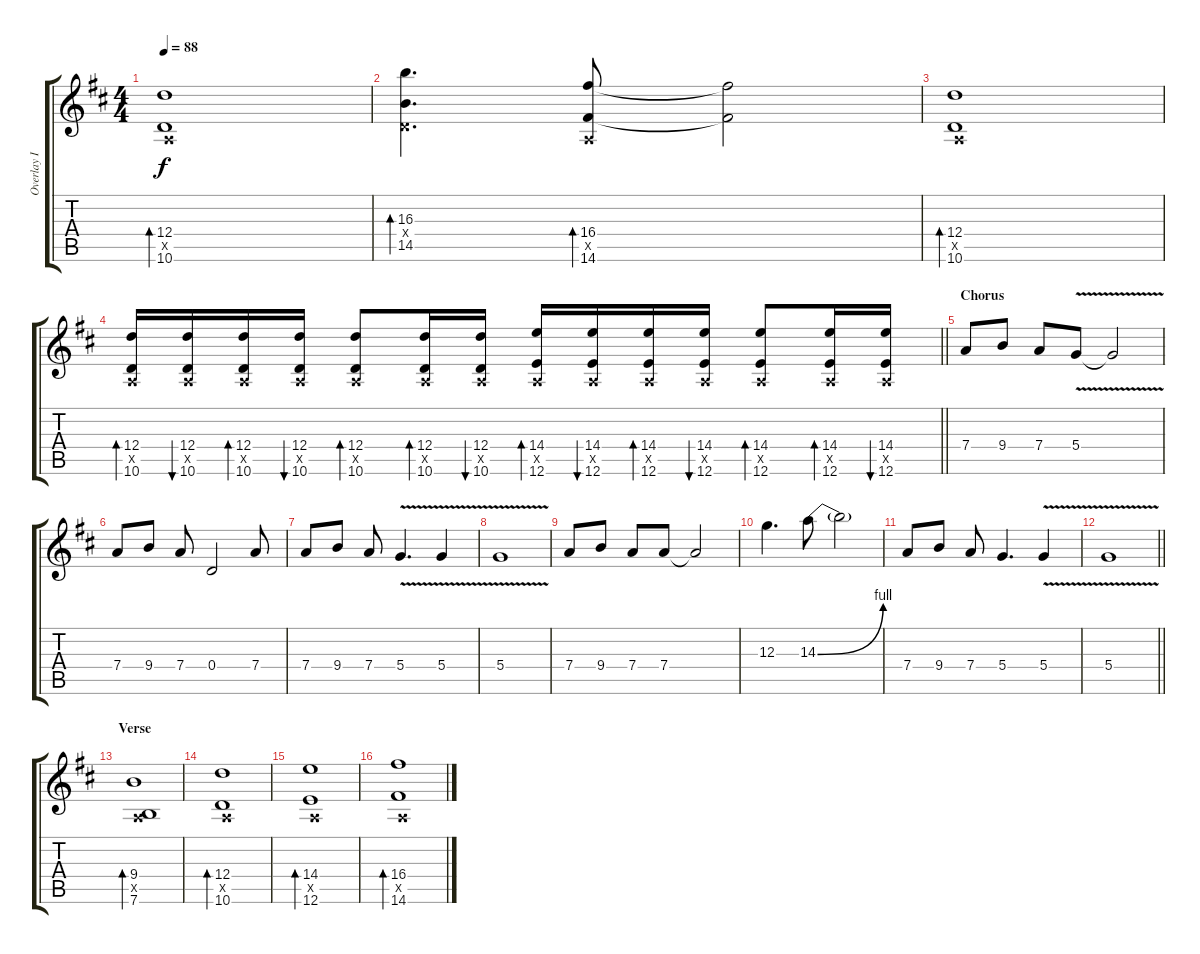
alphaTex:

\track ("Overlay I" "Overlay I") {instrument distortionguitar}
\staff {score tabs}
\tuning (E4 B3 G3 D3 A2 E2) {hide}
\ts (4 4)
\tempo 88
\clef g2
\ks bminor
(12.4 0.5{x} 10.6).1{bd 60 dy f} |
(16.3 0.4{x} 14.5).4{d bd 60} (16.4 0.5{x} 14.6).8{bd 60} (16.4{t} 14.6{t}).2 |
(12.4 0.5{x} 10.6).1{bd 60} |
\barLineRight lightlight
(12.4 0.5{x} 10.6).16{bd 60} (12.4 0.5{x} 10.6).16{bu 60} (12.4 0.5{x} 10.6).16{bd 60} (12.4 0.5{x} 10.6).16{bu 60} (12.4 0.5{x} 10.6).8{bd 60} (12.4 0.5{x} 10.6).16{bd 60} (12.4 0.5{x} 10.6).16{bu 60} (14.4 0.5{x} 12.6).16{bd 60} (14.4 0.5{x} 12.6).16{bu 60} (14.4 0.5{x} 12.6).16{bd 60} (14.4 0.5{x} 12.6).16{bu 60} (14.4 0.5{x} 12.6).8{bd 60} (14.4 0.5{x} 12.6).16{bd 60} (14.4 0.5{x} 12.6).16{bu 60} |
\section ("" "Chorus")
7.4.8 9.4.8 7.4.8 5.4{v}.8 5.4{t}.2 |
7.4.8 9.4.8 7.4.8 0.4.2 7.4.8 |
7.4.8 9.4.8 7.4.8 5.4{v}.4{d} 5.4{v}.4 |
5.4{v}.1 |
7.4.8 9.4.8 7.4.8 7.4.8 7.4{t}.2 |
12.3.4{d} 14.3{be (bend 0 0 60 4)}.8 14.3{t}.2 |
7.4.8 9.4.8 7.4.8 5.4.4{d} 5.4{v}.4 |
\barLineRight lightlight
5.4{v}.1 |
\section ("" "Verse")
(9.4 0.5{x} 7.6).1{bd 60} |
(12.4 0.5{x} 10.6).1{bd 60} |
(14.4 0.5{x} 12.6).1{bd 60} |
(16.4 0.5{x} 14.6).1{bd 60}
